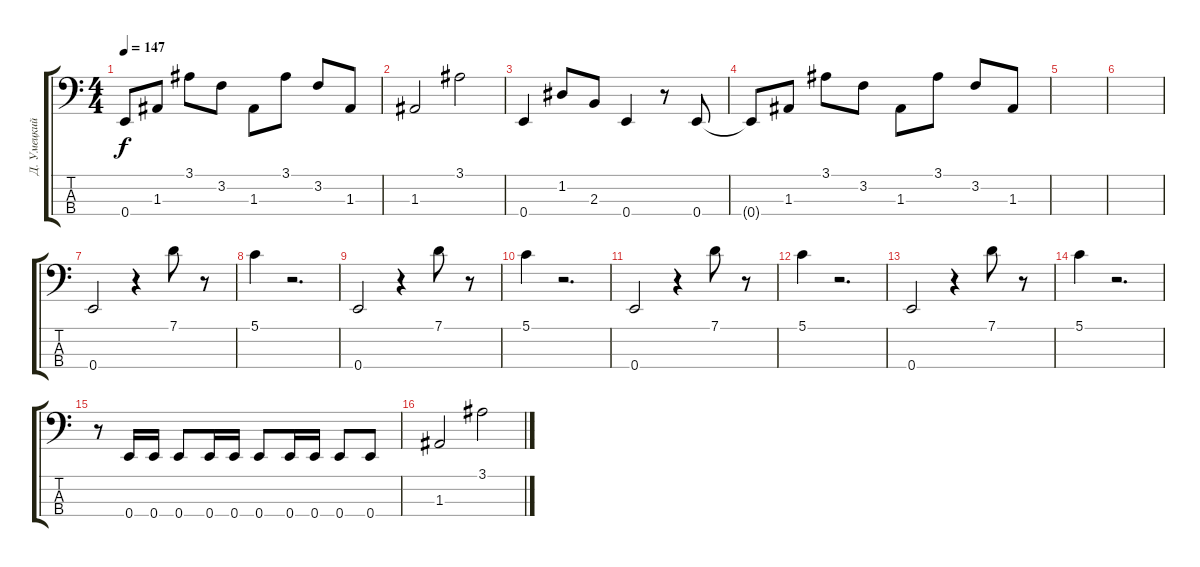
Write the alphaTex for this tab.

\track ("Д. Умецкий" "Д. Умецкий") {instrument electricbassfinger}
\staff {score tabs}
\tuning (G2 D2 A1 E1) {hide}
\ts (4 4)
\tempo 147
\clef f4
\ks c
0.4{t}.8{dy f} 1.3.8 3.1.8 3.2.8 1.3.8 3.1.8 3.2.8 1.3.8 |
1.3.2 3.1.2 |
0.4.4 1.2.8 2.3.8 0.4.4 r.8 0.4.8 |
0.4{t}.8 1.3.8 3.1.8 3.2.8 1.3.8 3.1.8 3.2.8 1.3.8 |
|
|
0.4.2 r.4 7.1.8 r.8 |
5.1.4 r.2{d} |
0.4.2 r.4 7.1.8 r.8 |
5.1.4 r.2{d} |
0.4.2 r.4 7.1.8 r.8 |
5.1.4 r.2{d} |
0.4.2 r.4 7.1.8 r.8 |
5.1.4 r.2{d} |
r.8 0.4.16 0.4.16 0.4.8 0.4.16 0.4.16 0.4.8 0.4.16 0.4.16 0.4.8 0.4.8 |
1.3.2 3.1.2
